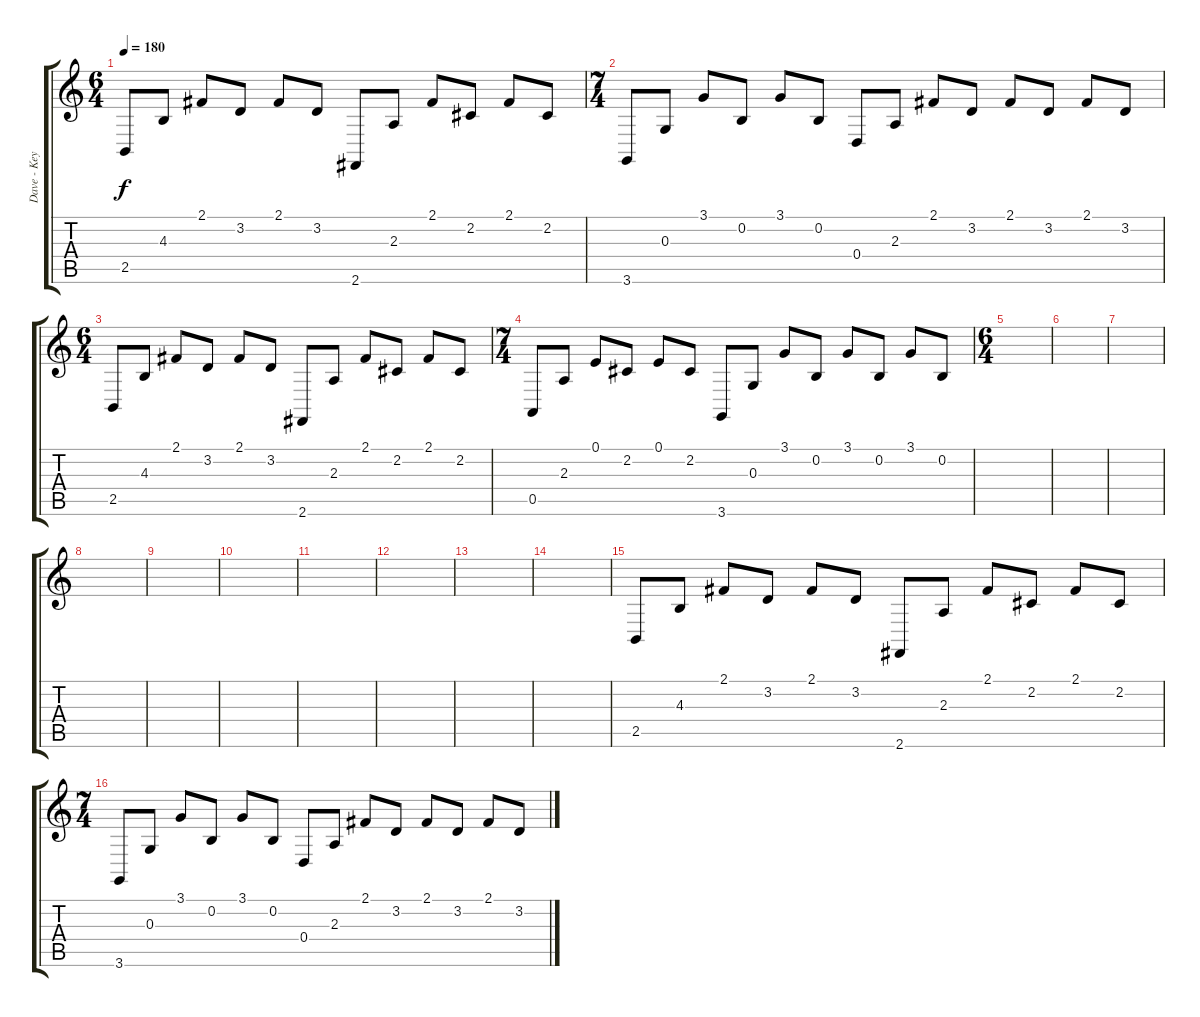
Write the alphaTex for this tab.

\track ("Dave - Keyboards" "Dave - Key") {instrument electricpiano2}
\staff {score tabs}
\tuning (E4 B3 G3 D3 A2 E2) {hide}
\ts (6 4)
\tempo 180
\clef g2
\ks c
2.5.8{dy f} 4.3.8 2.1.8 3.2.8 2.1.8 3.2.8 2.6.8 2.3.8 2.1.8 2.2.8 2.1.8 2.2.8 |
\ts (7 4)
3.6.8 0.3.8 3.1.8 0.2.8 3.1.8 0.2.8 0.4.8 2.3.8 2.1.8 3.2.8 2.1.8 3.2.8 2.1.8 3.2.8 |
\ts (6 4)
2.5.8 4.3.8 2.1.8 3.2.8 2.1.8 3.2.8 2.6.8 2.3.8 2.1.8 2.2.8 2.1.8 2.2.8 |
\ts (7 4)
0.5.8 2.3.8 0.1.8 2.2.8 0.1.8 2.2.8 3.6.8 0.3.8 3.1.8 0.2.8 3.1.8 0.2.8 3.1.8 0.2.8 |
\ts (6 4)
|
|
|
|
|
|
|
|
|
|
2.5.8 4.3.8 2.1.8 3.2.8 2.1.8 3.2.8 2.6.8 2.3.8 2.1.8 2.2.8 2.1.8 2.2.8 |
\ts (7 4)
3.6.8 0.3.8 3.1.8 0.2.8 3.1.8 0.2.8 0.4.8 2.3.8 2.1.8 3.2.8 2.1.8 3.2.8 2.1.8 3.2.8
